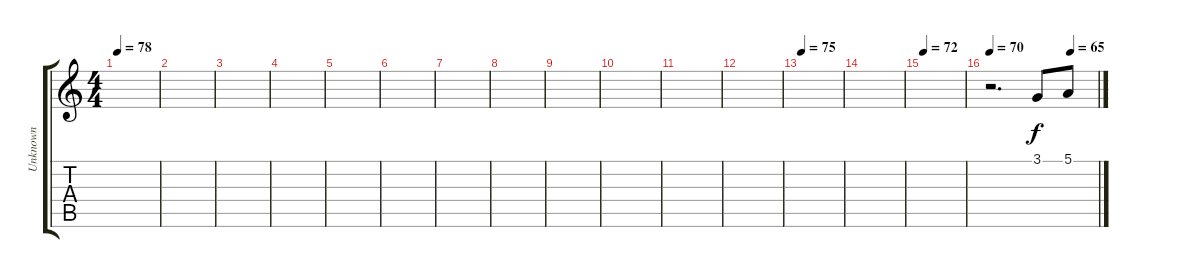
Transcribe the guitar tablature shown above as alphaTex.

\track ("Unknown" "Unknown") {instrument stringensemble1}
\staff {score tabs}
\tuning (E4 B3 G3 D3 A2 E2) {hide}
\ts (4 4)
\tempo 78
\clef g2
\ks c
|
|
|
|
|
|
|
|
|
|
|
|
\tempo 75
|
|
\tempo 72
|
\tempo 70
\tempo (65 0.75)
r.2{d} 3.1.8 5.1.8
